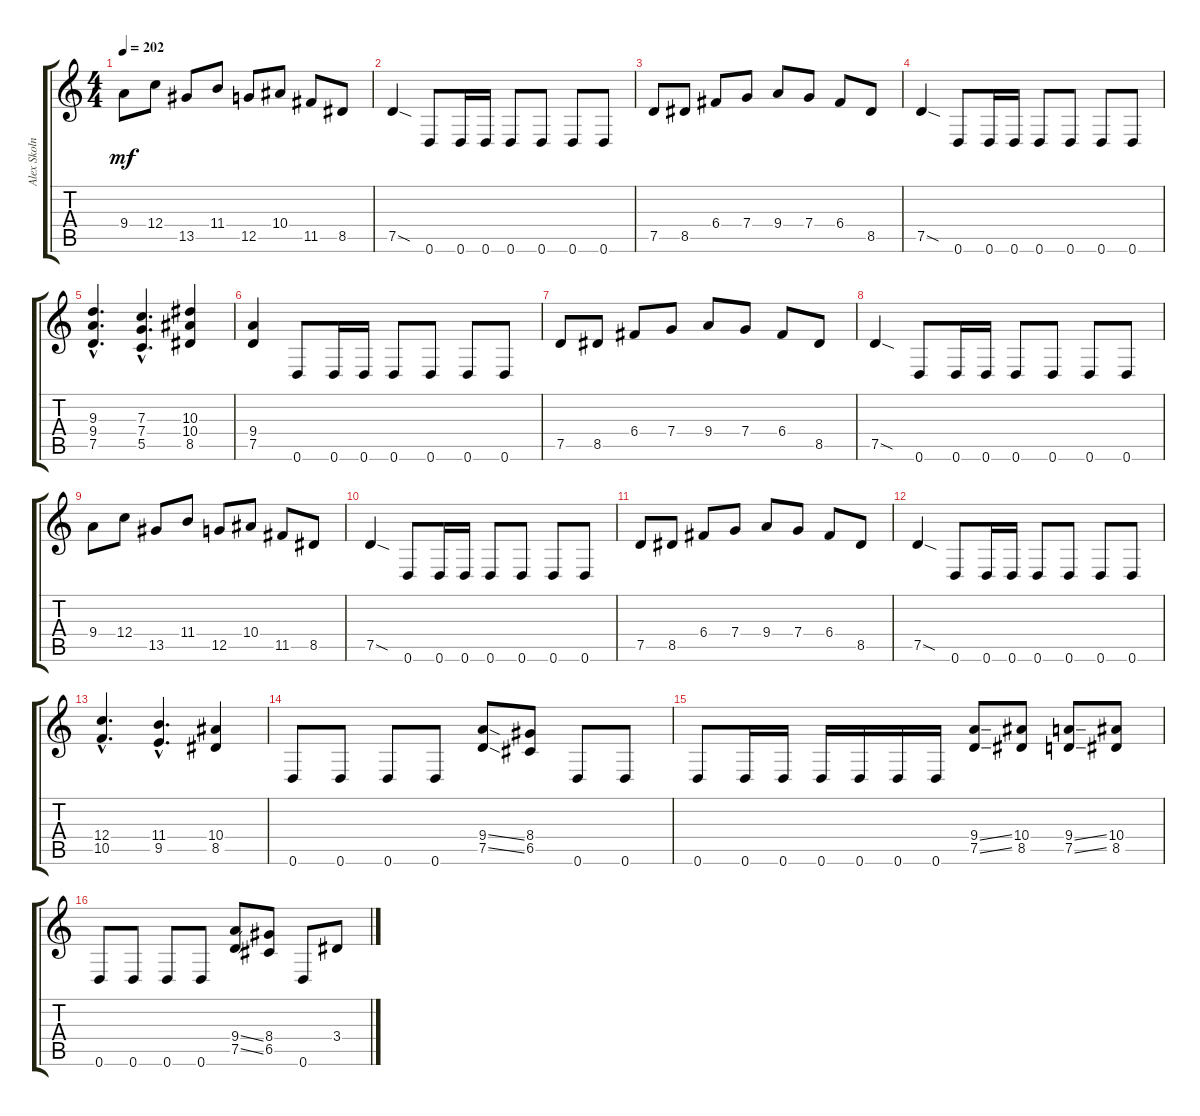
\track ("Alex Skolnick" "Alex Skoln") {instrument distortionguitar}
\staff {score tabs}
\tuning (D4 A3 F3 C3 G2 D2) {hide}
\ts (4 4)
\tempo 202
\clef g2
\ks c
9.4.8{dy mf} 12.4.8 13.5.8 11.4.8 12.5.8 10.4.8 11.5.8 8.5.8 |
7.5{sod}.4 0.6.8 0.6.16 0.6.16 0.6.8 0.6.8 0.6.8 0.6.8 |
7.5.8 8.5.8 6.4.8 7.4.8 9.4.8 7.4.8 6.4.8 8.5.8 |
7.5{sod}.4 0.6.8 0.6.16 0.6.16 0.6.8 0.6.8 0.6.8 0.6.8 |
(9.3{hac} 9.4{hac} 7.5{hac}).4{d} (7.3{hac} 7.4{hac} 5.5{hac}).4{d} (10.3 10.4 8.5).4 |
(9.4 7.5).4 0.6.8 0.6.16 0.6.16 0.6.8 0.6.8 0.6.8 0.6.8 |
7.5.8 8.5.8 6.4.8 7.4.8 9.4.8 7.4.8 6.4.8 8.5.8 |
7.5{sod}.4 0.6.8 0.6.16 0.6.16 0.6.8 0.6.8 0.6.8 0.6.8 |
9.4.8 12.4.8 13.5.8 11.4.8 12.5.8 10.4.8 11.5.8 8.5.8 |
7.5{sod}.4 0.6.8 0.6.16 0.6.16 0.6.8 0.6.8 0.6.8 0.6.8 |
7.5.8 8.5.8 6.4.8 7.4.8 9.4.8 7.4.8 6.4.8 8.5.8 |
7.5{sod}.4 0.6.8 0.6.16 0.6.16 0.6.8 0.6.8 0.6.8 0.6.8 |
(12.4{hac} 10.5{hac}).4{d} (11.4{hac} 9.5{hac}).4{d} (10.4 8.5).4 |
0.6.8 0.6.8 0.6.8 0.6.8 (9.4{ss} 7.5{ss}).8 (8.4 6.5).8 0.6.8 0.6.8 |
0.6.8 0.6.16 0.6.16 0.6.16 0.6.16 0.6.16 0.6.16 (9.4{ss} 7.5{ss}).8 (10.4 8.5).8 (9.4{ss} 7.5{ss}).8 (10.4 8.5).8 |
0.6.8 0.6.8 0.6.8 0.6.8 (9.4{ss} 7.5{ss}).8 (8.4 6.5).8 0.6.8 3.4.8
